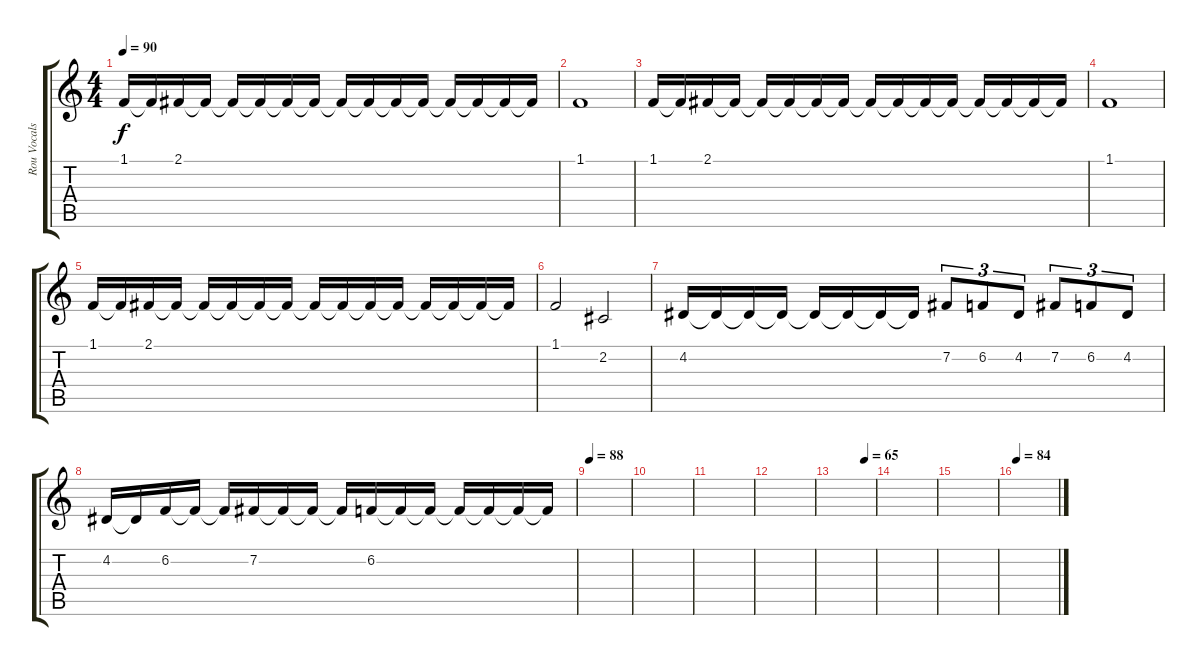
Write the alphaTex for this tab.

\track ("Rou Vocals" "Rou Vocals") {instrument clarinet}
\staff {score tabs}
\tuning (E4 B3 G3 D3 A2 E2) {hide}
\ts (4 4)
\tempo 90
\clef g2
\ks c
1.1.16{dy f} 1.1{t}.16 2.1.16 2.1{t}.16 2.1{t}.16 2.1{t}.16 2.1{t}.16 2.1{t}.16 2.1{t}.16 2.1{t}.16 2.1{t}.16 2.1{t}.16 2.1{t}.16 2.1{t}.16 2.1{t}.16 2.1{t}.16 |
1.1.1 |
1.1.16 1.1{t}.16 2.1.16 2.1{t}.16 2.1{t}.16 2.1{t}.16 2.1{t}.16 2.1{t}.16 2.1{t}.16 2.1{t}.16 2.1{t}.16 2.1{t}.16 2.1{t}.16 2.1{t}.16 2.1{t}.16 2.1{t}.16 |
1.1.1 |
1.1.16 1.1{t}.16 2.1.16 2.1{t}.16 2.1{t}.16 2.1{t}.16 2.1{t}.16 2.1{t}.16 2.1{t}.16 2.1{t}.16 2.1{t}.16 2.1{t}.16 2.1{t}.16 2.1{t}.16 2.1{t}.16 2.1{t}.16 |
1.1.2 2.2.2 |
4.2.16 4.2{t}.16 4.2{t}.16 4.2{t}.16 4.2{t}.16 4.2{t}.16 4.2{t}.16 4.2{t}.16 7.2.8{tu (3 2)} 6.2.8{tu (3 2)} 4.2.8{tu (3 2)} 7.2.8{tu (3 2)} 6.2.8{tu (3 2)} 4.2.8{tu (3 2)} |
4.2.16 4.2{t}.16 6.2.16 6.2{t}.16 6.2{t}.16 7.2.16 7.2{t}.16 7.2{t}.16 7.2{t}.16 6.2.16 6.2{t}.16 6.2{t}.16 6.2{t}.16 6.2{t}.16 6.2{t}.16 6.2{t}.16 |
\tempo 88
|
|
|
|
\tempo (65 0.75)
|
|
|
\tempo 84
